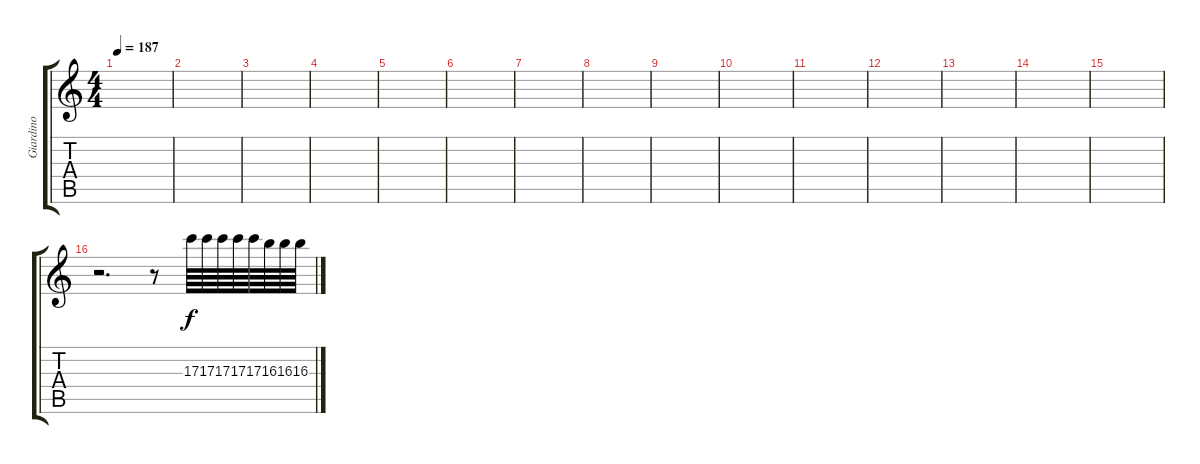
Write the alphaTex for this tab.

\track ("Giardino" "Giardino") {instrument distortionguitar}
\staff {score tabs}
\tuning (E4 B3 G3 D3 A2 E2) {hide}
\ts (4 4)
\tempo 187
\clef g2
\ks c
|
|
|
|
|
|
|
|
|
|
|
|
|
|
|
r.2{d} r.8 17.3.64{volume 16} 17.3.64 17.3.64 17.3.64 17.3.64 16.3.64 16.3.64 16.3.64
